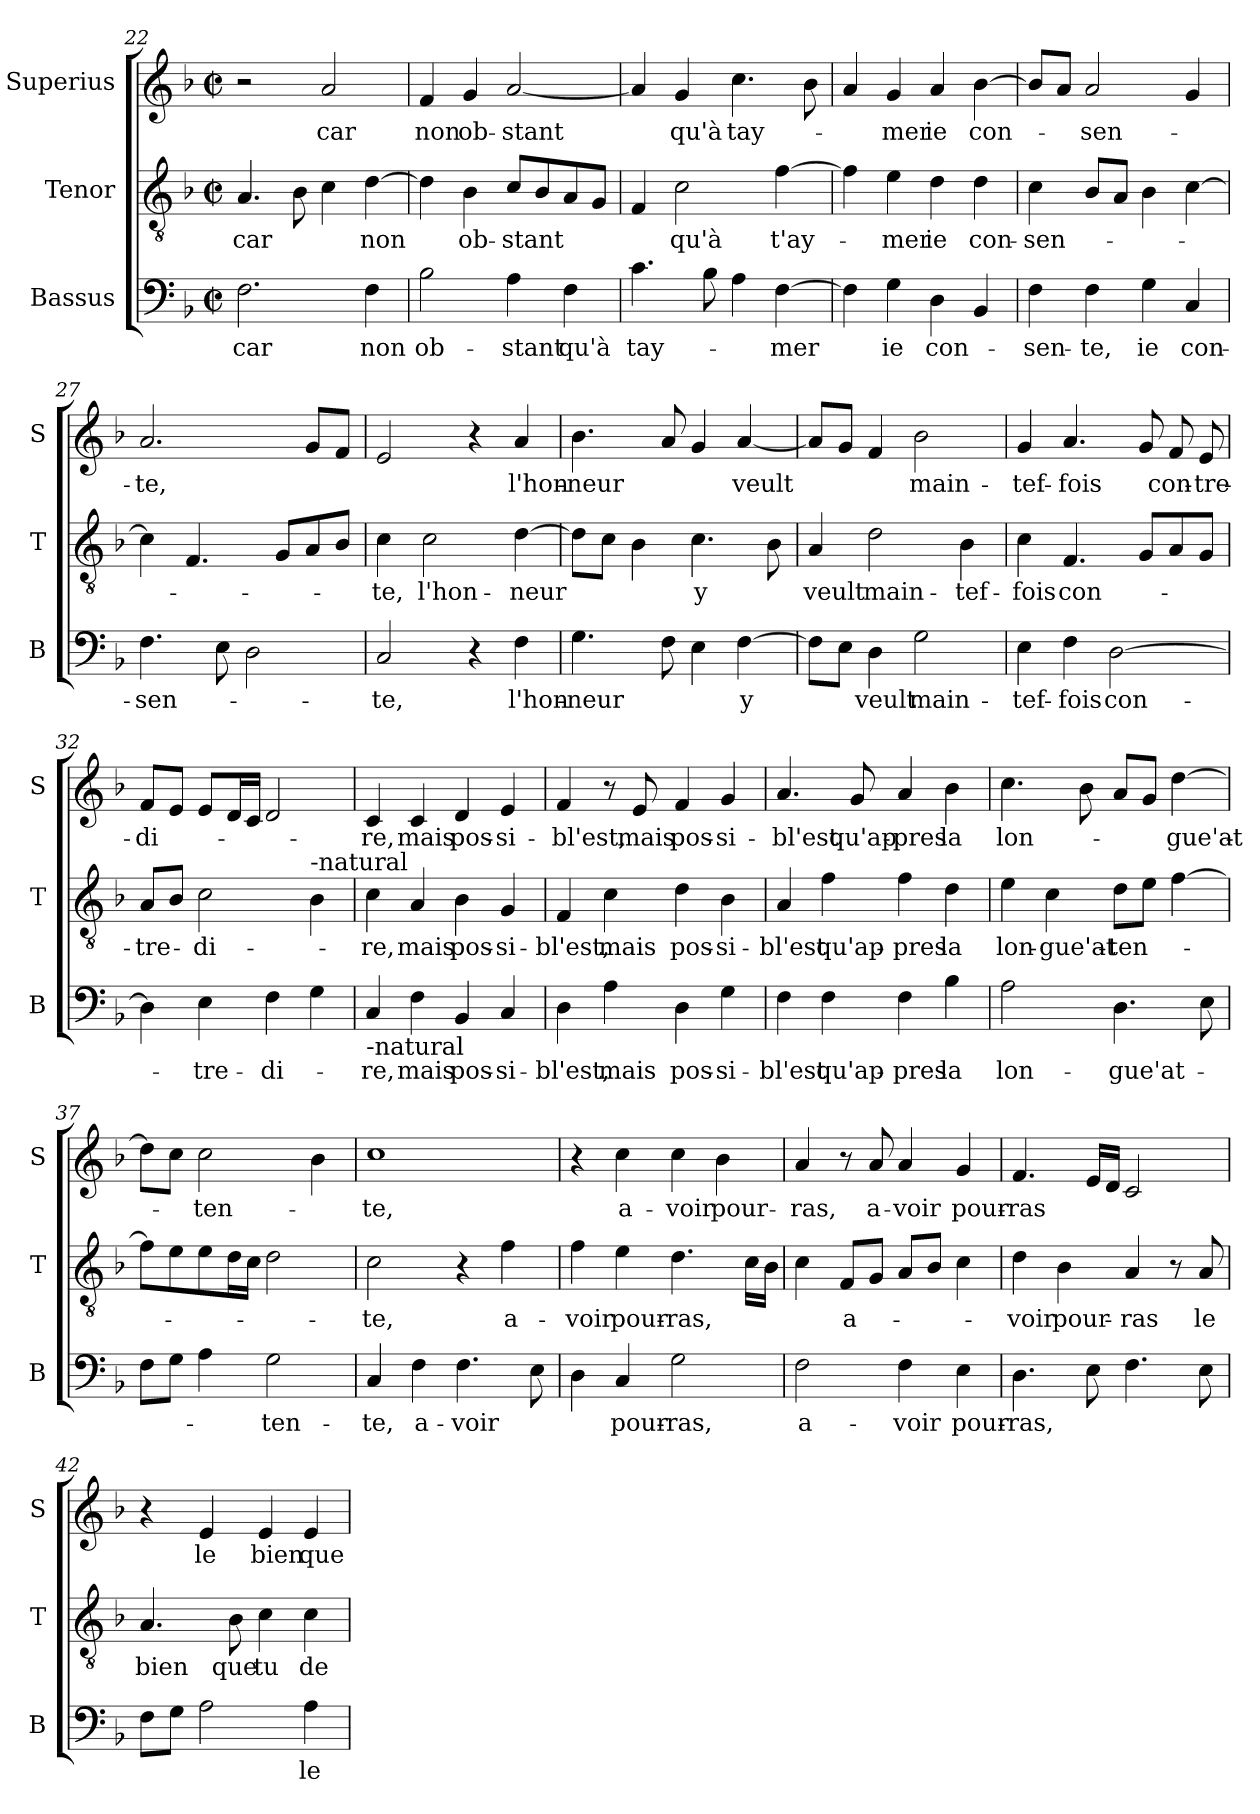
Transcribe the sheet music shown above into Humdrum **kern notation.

**kern	**text	**kern	**text	**kern	**text
*part3	*part3	*part2	*part2	*part1	*part1
*staff3	*staff3	*staff2	*staff2	*staff1	*staff1
*I"Bassus	*	*I"Tenor	*	*I"Superius	*
*I'B	*	*I'T	*	*I'S	*
*clefF4	*	*clefGv2	*	*clefG2	*
*k[b-]	*	*k[b-]	*	*k[b-]	*
*F:	*	*F:	*	*F:	*
*M2/2	*	*M2/2	*	*M2/2	*
*met(c|)	*	*met(c|)	*	*met(c|)	*
=22	=22	=22	=22	=22	=22
!	!LO:LY:b	!	!LO:LY:b	!	!
2.F\	car	4.A/	car	2r	.
.	.	8B-\	.	.	.
!	!	!	!	!	!LO:LY:b
.	.	4c\	.	2a/	car
!	!LO:LY:b	!	!LO:LY:b	!	!
4F\	non	[4d\	non	.	.
=23	=23	=23	=23	=23	=23
!	!LO:LY:b	!	!	!	!LO:LY:b
2B-\	ob-	4d\]	.	4f/	non
!	!	!	!LO:LY:b	!	!LO:LY:b
.	.	4B-\	ob-	4g/	ob-
!	!LO:LY:b	!	!LO:LY:b	!	!LO:LY:b
4A\	-stant	8c/L	-stant	[2a/	-stant
.	.	8B-/	.	.	.
!	!LO:LY:b	!	!	!	!
4F\	qu'à	8A/	.	.	.
.	.	8G/J	.	.	.
!!LO:LB:g=z
=24	=24	=24	=24	=24	=24
!	!LO:LY:b	!	!	!	!
4.c\	tay-	4F/	.	4a/]	.
!	!	!	!LO:LY:b	!	!LO:LY:b
.	.	2c\	qu'à	4g/	qu'à
8B-\	.	.	.	.	.
!	!	!	!	!	!LO:LY:b
4A\	.	.	.	4.cc\	tay-
!	!LO:LY:b	!	!LO:LY:b	!	!
[4F\	-mer	[4f\	t'ay-	.	.
.	.	.	.	8b-\	.
=25	=25	=25	=25	=25	=25
4F\]	.	4f\]	.	4a/	.
!	!LO:LY:b	!	!LO:LY:b	!	!LO:LY:b
4G\	ie	4e\	-mer	4g/	-mer
!	!LO:LY:b	!	!LO:LY:b	!	!LO:LY:b
4D\	con-	4d\	ie	4a/	ie
!	!	!	!LO:LY:b	!	!LO:LY:b
4BB-/	.	4d\	con-	[4b-\	con-
=26	=26	=26	=26	=26	=26
!	!LO:LY:b	!	!LO:LY:b	!	!
4F\	-sen-	4c\	-sen-	8b-/L]	.
.	.	.	.	8a/J	.
!	!LO:LY:b	!	!	!	!LO:LY:b
4F\	-te,	8B-/L	.	2a/	-sen-
.	.	8A/J	.	.	.
!	!LO:LY:b	!	!	!	!
4G\	ie	4B-\	.	.	.
!	!LO:LY:b	!	!	!	!
4C/	con-	[4c\	.	4g/	.
=27	=27	=27	=27	=27	=27
!	!LO:LY:b	!	!	!	!LO:LY:b
4.F\	-sen-	4c\]	.	2.a/	-te,
.	.	4.F/	.	.	.
8E\	.	.	.	.	.
2D\	.	.	.	.	.
.	.	8G/L	.	.	.
.	.	8A/	.	8g/L	.
.	.	8B-/J	.	8f/J	.
=28	=28	=28	=28	=28	=28
!	!LO:LY:b	!	!LO:LY:b	!	!
2C/	-te,	4c\	-te,	2e/	.
!	!	!	!LO:LY:b	!	!
.	.	2c\	l'hon-	.	.
4r	.	.	.	4r	.
!	!LO:LY:b	!	!LO:LY:b	!	!LO:LY:b
4F\	l'hon-	[4d\	-neur	4a/	l'hon-
=29	=29	=29	=29	=29	=29
!	!LO:LY:b	!	!	!	!LO:LY:b
4.G\	-neur	8d\L]	.	4.b-\	-neur
.	.	8c\J	.	.	.
.	.	4B-\	.	.	.
8F\	.	.	.	8a/	.
!	!	!	!LO:LY:b	!	!
4E\	.	4.c\	y	4g/	.
!	!LO:LY:b	!	!	!	!LO:LY:b
[4F\	y	.	.	[4a/	veult
.	.	8B-\	.	.	.
!!LO:LB:g=z
=30	=30	=30	=30	=30	=30
!	!	!	!LO:LY:b	!	!
8F\L]	.	4A/	veult	8a/L]	.
8E\J	.	.	.	8g/J	.
!	!LO:LY:b	!	!LO:LY:b	!	!
4D\	veult	2d\	main-	4f/	.
!	!LO:LY:b	!	!	!	!LO:LY:b
2G\	main-	.	.	2b-\	main-
!	!	!	!LO:LY:b	!	!
.	.	4B-\	-tef-	.	.
=31	=31	=31	=31	=31	=31
!	!LO:LY:b	!	!LO:LY:b	!	!LO:LY:b
4E\	-tef-	4c\	-fois	4g/	-tef-
!	!LO:LY:b	!	!LO:LY:b	!	!LO:LY:b
4F\	-fois	4.F/	con-	4.a/	-fois
!	!LO:LY:b	!	!	!	!
[2D\	con-	.	.	.	.
.	.	8G/L	.	8g/	.
!	!	!	!	!	!LO:LY:b
.	.	8A/	.	8f/	con-
!	!	!	!	!	!LO:LY:b
.	.	8G/J	.	8e/	-tre-
=32	=32	=32	=32	=32	=32
!	!	!	!LO:LY:b	!	!LO:LY:b
4D\]	.	8A/L	-tre-	8f/L	-di-
.	.	8B-/J	.	8e/J	.
!	!LO:LY:b	!	!LO:LY:b	!	!
4E\	-tre-	2c\	-di-	8e/L	.
.	.	.	.	16d/L	.
.	.	.	.	16c/JJ	.
!	!LO:LY:b	!	!	!	!
4F\	-di-	.	.	2d/	.
!	!	!LO:TX:a:t=-natural	!	!	!
4G\	.	4B-\	.	.	.
=33	=33	=33	=33	=33	=33
!LO:TX:b:t=-natural	!	!	!	!	!
!	!LO:LY:b	!	!LO:LY:b	!	!LO:LY:b
4C/	-re,	4c\	-re,	4c/	-re,
!	!LO:LY:b	!	!LO:LY:b	!	!LO:LY:b
4F\	mais	4A/	mais	4c/	mais
!	!LO:LY:b	!	!LO:LY:b	!	!LO:LY:b
4BB-/	pos-	4B-\	pos-	4d/	pos-
!	!LO:LY:b	!	!LO:LY:b	!	!LO:LY:b
4C/	-si-	4G/	-si-	4e/	-si-
=34	=34	=34	=34	=34	=34
!	!LO:LY:b	!	!LO:LY:b	!	!LO:LY:b
4D\	-bl'est,	4F/	-bl'est,	4f/	-bl'est,
!	!LO:LY:b	!	!LO:LY:b	!	!
4A\	mais	4c\	mais	8r	.
!	!	!	!	!	!LO:LY:b
.	.	.	.	8e/	mais
!	!LO:LY:b	!	!LO:LY:b	!	!LO:LY:b
4D\	pos-	4d\	pos-	4f/	pos-
!	!LO:LY:b	!	!LO:LY:b	!	!LO:LY:b
4G\	-si-	4B-\	-si-	4g/	-si-
!!LO:LB:g=z
=35	=35	=35	=35	=35	=35
!	!LO:LY:b	!	!LO:LY:b	!	!LO:LY:b
4F\	-bl'est	4A/	-bl'est	4.a/	-bl'est
!	!LO:LY:b	!	!LO:LY:b	!	!
4F\	qu'ap-	4f\	qu'ap-	.	.
!	!	!	!	!	!LO:LY:b
.	.	.	.	8g/	qu'ap-
!	!LO:LY:b	!	!LO:LY:b	!	!LO:LY:b
4F\	-pres	4f\	-pres	4a/	-pres
!	!LO:LY:b	!	!LO:LY:b	!	!LO:LY:b
4B-\	la	4d\	la	4b-\	la
=36	=36	=36	=36	=36	=36
!	!LO:LY:b	!	!LO:LY:b	!	!LO:LY:b
2A\	lon-	4e\	lon-	4.cc\	lon-
!	!	!	!LO:LY:b	!	!
.	.	4c\	-gue'at-	.	.
.	.	.	.	8b-\	.
!	!LO:LY:b	!	!LO:LY:b	!	!
4.D\	-gue'at-	8d\L	-ten-	8a/L	.
.	.	8e\J	.	8g/J	.
!	!	!	!	!	!LO:LY:b
.	.	[4f\	.	[4dd\	-gue'at-
8E\	.	.	.	.	.
=37	=37	=37	=37	=37	=37
8F\L	.	8f\L]	.	8dd\L]	.
8G\J	.	8e\	.	8cc\J	.
!	!	!	!	!	!LO:LY:b
4A\	.	8e\	.	2cc\	-ten-
.	.	16d\L	.	.	.
.	.	16c\JJ	.	.	.
!	!LO:LY:b	!	!	!	!
2G\	-ten-	2d\	.	.	.
.	.	.	.	4b-\	.
=38	=38	=38	=38	=38	=38
!	!LO:LY:b	!	!LO:LY:b	!	!LO:LY:b
4C/	-te,	2c\	-te,	1cc	-te,
!	!LO:LY:b	!	!	!	!
4F\	a-	.	.	.	.
!	!LO:LY:b	!	!	!	!
4.F\	-voir	4r	.	.	.
!	!	!	!LO:LY:b	!	!
.	.	4f\	a-	.	.
8E\	.	.	.	.	.
=39	=39	=39	=39	=39	=39
!	!	!	!LO:LY:b	!	!
4D\	.	4f\	-voir	4r	.
!	!LO:LY:b	!	!LO:LY:b	!	!LO:LY:b
4C/	pour-	4e\	pour-	4cc\	a-
!	!LO:LY:b	!	!LO:LY:b	!	!LO:LY:b
2G\	-ras,	4.d\	-ras,	4cc\	-voir
!	!	!	!	!	!LO:LY:b
.	.	.	.	4b-\	pour-
.	.	16c\LL	.	.	.
.	.	16B-\JJ	.	.	.
!!LO:PB:g=z
=40	=40	=40	=40	=40	=40
!	!LO:LY:b	!	!	!	!LO:LY:b
2F\	a-	4c\	.	4a/	-ras,
!	!	!	!LO:LY:b	!	!
.	.	8F/L	a-	8r	.
!	!	!	!	!	!LO:LY:b
.	.	8G/J	.	8a/	a-
!	!LO:LY:b	!	!	!	!LO:LY:b
4F\	-voir	8A/L	.	4a/	-voir
.	.	8B-/J	.	.	.
!	!LO:LY:b	!	!	!	!LO:LY:b
4E\	pour-	4c\	.	4g/	pour-
=41	=41	=41	=41	=41	=41
!	!LO:LY:b	!	!LO:LY:b	!	!LO:LY:b
4.D\	-ras,	4d\	-voir	4.f/	-ras
!	!	!	!LO:LY:b	!	!
.	.	4B-\	pour-	.	.
8E\	.	.	.	16e/LL	.
.	.	.	.	16d/JJ	.
!	!	!	!LO:LY:b	!	!
4.F\	.	4A/	-ras	2c/	.
.	.	8r	.	.	.
!	!	!	!LO:LY:b	!	!
8E\	.	8A/	le	.	.
=42	=42	=42	=42	=42	=42
!	!	!	!LO:LY:b	!	!
8F\L	.	4.A/	bien	4r	.
8G\J	.	.	.	.	.
!	!	!	!	!	!LO:LY:b
2A\	.	.	.	4e/	le
!	!	!	!LO:LY:b	!	!
.	.	8B-\	que	.	.
!	!	!	!LO:LY:b	!	!LO:LY:b
.	.	4c\	tu	4e/	bien
!	!LO:LY:b	!	!LO:LY:b	!	!LO:LY:b
4A\	le	4c\	de-	4e/	que
=	=	=	=	=	=
*-	*-	*-	*-	*-	*-
